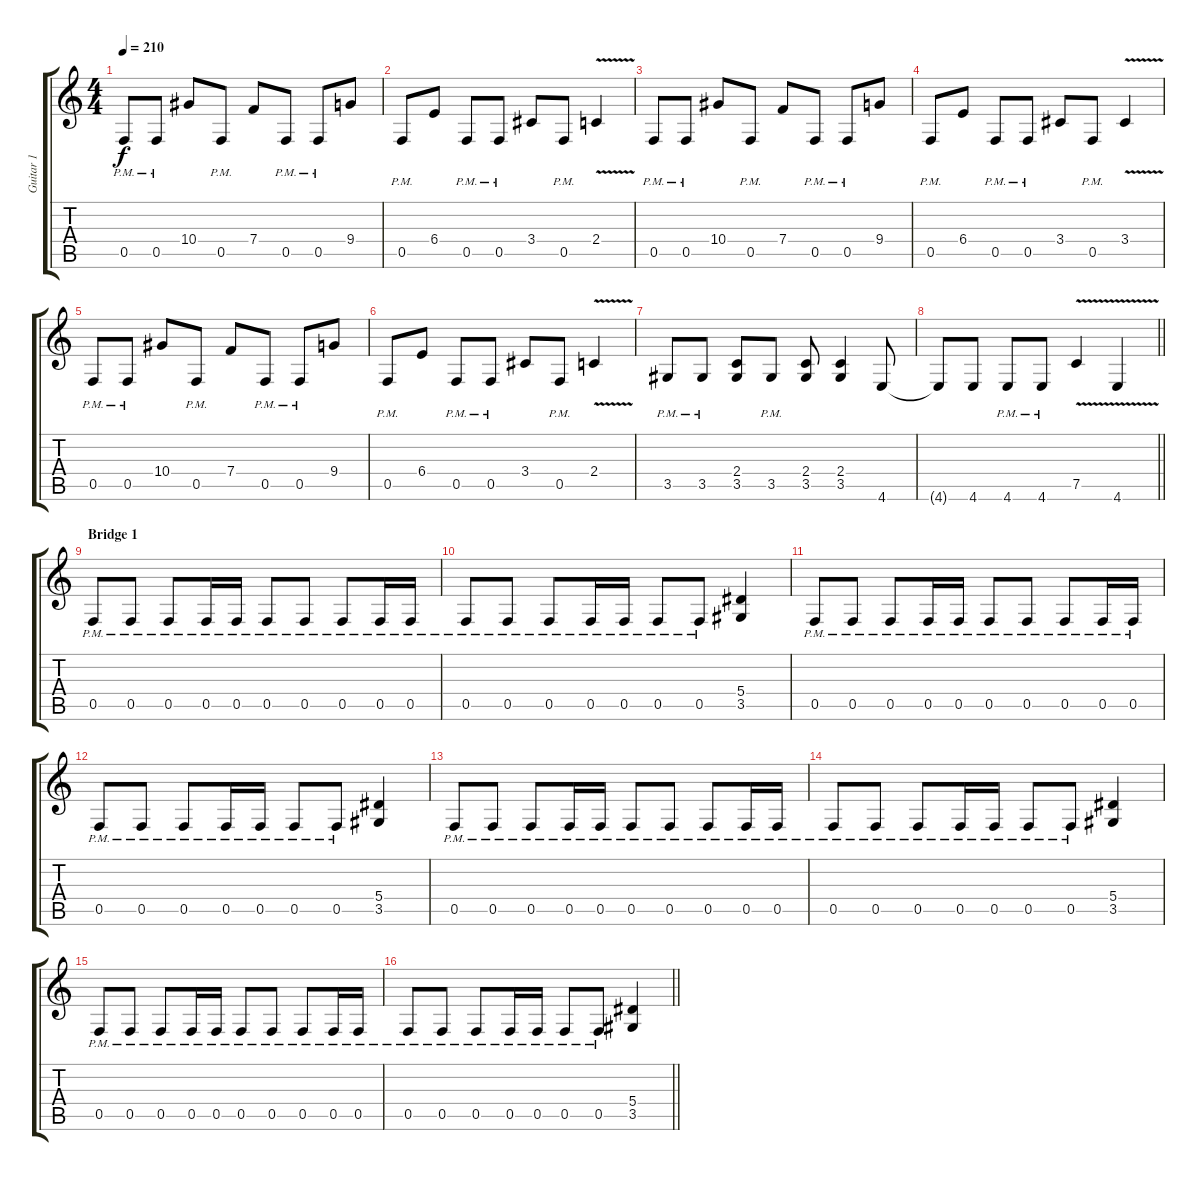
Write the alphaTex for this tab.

\track ("Guitar 1" "Guitar 1") {instrument distortionguitar}
\staff {score tabs}
\tuning (C4 G3 Eb3 Bb2 F2 C2) {hide}
\ts (4 4)
\tempo 210
\clef g2
\ks c
0.5{pm}.8{dy f} 0.5{pm}.8 10.4.8 0.5{pm}.8 7.4.8 0.5{pm}.8 0.5{pm}.8 9.4.8 |
0.5{pm}.8 6.4.8 0.5{pm}.8 0.5{pm}.8 3.4.8 0.5{pm}.8 2.4{v}.4 |
0.5{pm}.8 0.5{pm}.8 10.4.8 0.5{pm}.8 7.4.8 0.5{pm}.8 0.5{pm}.8 9.4.8 |
0.5{pm}.8 6.4.8 0.5{pm}.8 0.5{pm}.8 3.4.8 0.5{pm}.8 3.4{v}.4 |
0.5{pm}.8 0.5{pm}.8 10.4.8 0.5{pm}.8 7.4.8 0.5{pm}.8 0.5{pm}.8 9.4.8 |
0.5{pm}.8 6.4.8 0.5{pm}.8 0.5{pm}.8 3.4.8 0.5{pm}.8 2.4{v}.4 |
3.5{pm}.8 3.5{pm}.8 (2.4 3.5).8 3.5{pm}.8 (2.4 3.5).8 (2.4 3.5).4 4.6.8 |
\barLineRight lightlight
4.6{t}.8 4.6.8 4.6{pm}.8 4.6{pm}.8 7.5{v}.4 4.6{v}.4 |
\section ("" "Bridge 1")
0.5{pm}.8 0.5{pm}.8 0.5{pm}.8 0.5{pm}.16 0.5{pm}.16 0.5{pm}.8 0.5{pm}.8 0.5{pm}.8 0.5{pm}.16 0.5{pm}.16 |
0.5{pm}.8 0.5{pm}.8 0.5{pm}.8 0.5{pm}.16 0.5{pm}.16 0.5{pm}.8 0.5{pm}.8 (5.4 3.5).4 |
0.5{pm}.8 0.5{pm}.8 0.5{pm}.8 0.5{pm}.16 0.5{pm}.16 0.5{pm}.8 0.5{pm}.8 0.5{pm}.8 0.5{pm}.16 0.5{pm}.16 |
0.5{pm}.8 0.5{pm}.8 0.5{pm}.8 0.5{pm}.16 0.5{pm}.16 0.5{pm}.8 0.5{pm}.8 (5.4 3.5).4 |
0.5{pm}.8 0.5{pm}.8 0.5{pm}.8 0.5{pm}.16 0.5{pm}.16 0.5{pm}.8 0.5{pm}.8 0.5{pm}.8 0.5{pm}.16 0.5{pm}.16 |
0.5{pm}.8 0.5{pm}.8 0.5{pm}.8 0.5{pm}.16 0.5{pm}.16 0.5{pm}.8 0.5{pm}.8 (5.4 3.5).4 |
0.5{pm}.8 0.5{pm}.8 0.5{pm}.8 0.5{pm}.16 0.5{pm}.16 0.5{pm}.8 0.5{pm}.8 0.5{pm}.8 0.5{pm}.16 0.5{pm}.16 |
\barLineRight lightlight
0.5{pm}.8 0.5{pm}.8 0.5{pm}.8 0.5{pm}.16 0.5{pm}.16 0.5{pm}.8 0.5{pm}.8 (5.4 3.5).4
